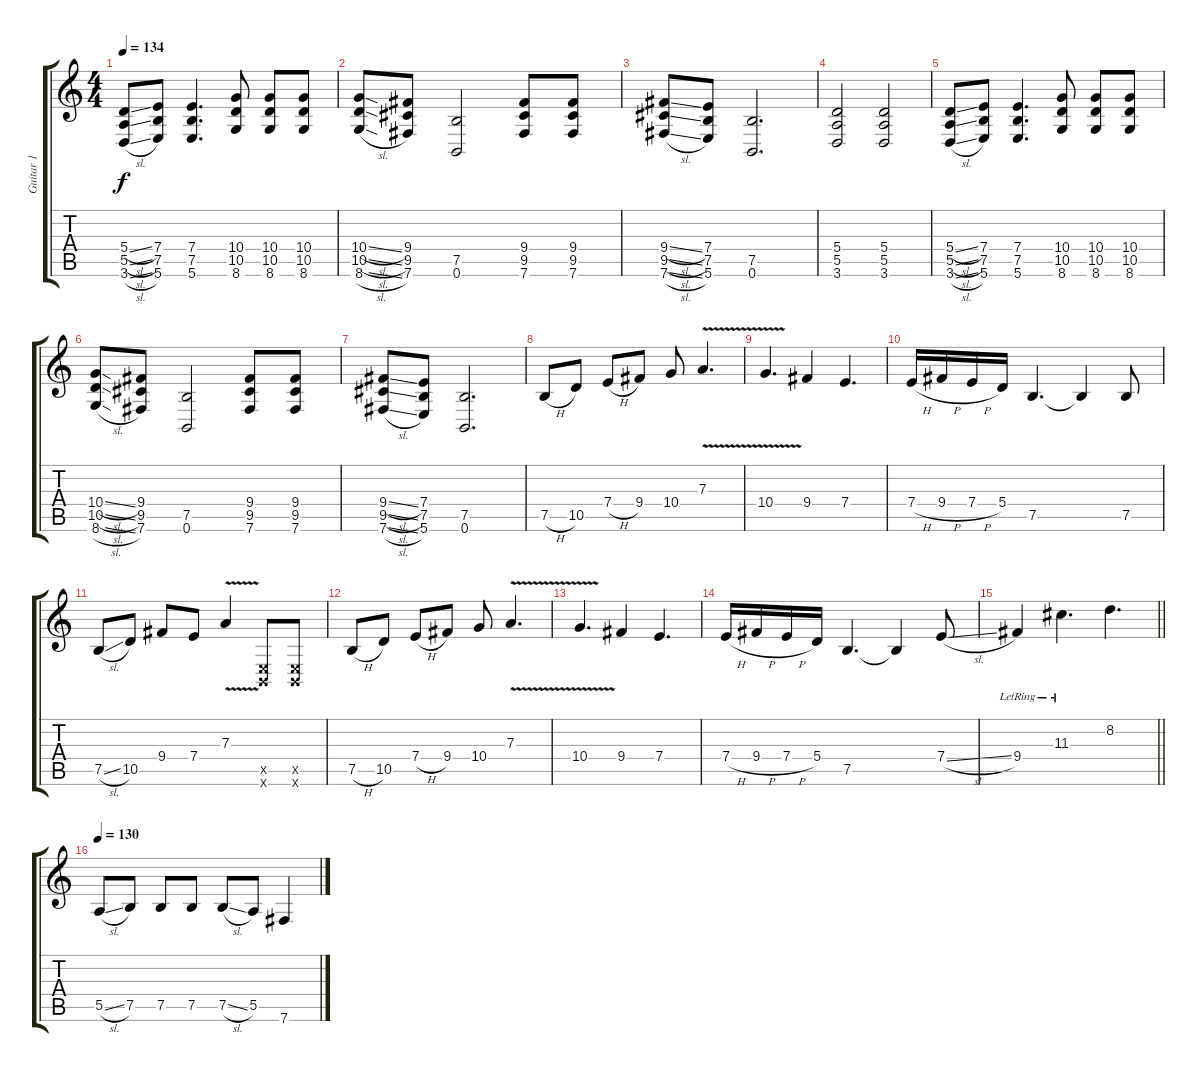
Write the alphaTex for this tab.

\track ("Guitar 1" "Guitar 1") {instrument distortionguitar}
\staff {score tabs}
\tuning (B3 Gb3 D3 A2 E2 B1) {hide}
\ts (4 4)
\tempo 134
\clef g2
\ks c
(5.4{sl} 5.5{sl} 3.6{sl}).8{dy f} (7.4 7.5 5.6).8 (7.4 7.5 5.6).4{d} (10.4 10.5 8.6).8 (10.4 10.5 8.6).8 (10.4 10.5 8.6).8 |
(10.4{sl} 10.5{sl} 8.6{sl}).8 (9.4 9.5 7.6).8 (7.5 0.6).2 (9.4 9.5 7.6).8 (9.4 9.5 7.6).8 |
(9.4{sl} 9.5{sl} 7.6{sl}).8 (7.4 7.5 5.6).8 (7.5 0.6).2{d} |
(5.4 5.5 3.6).2 (5.4 5.5 3.6).2 |
(5.4{sl} 5.5{sl} 3.6{sl}).8 (7.4 7.5 5.6).8 (7.4 7.5 5.6).4{d} (10.4 10.5 8.6).8 (10.4 10.5 8.6).8 (10.4 10.5 8.6).8 |
(10.4{sl} 10.5{sl} 8.6{sl}).8 (9.4 9.5 7.6).8 (7.5 0.6).2 (9.4 9.5 7.6).8 (9.4 9.5 7.6).8 |
(9.4{sl} 9.5{sl} 7.6{sl}).8 (7.4 7.5 5.6).8 (7.5 0.6).2{d} |
7.5{h}.8 10.5.8 7.4{h}.8 9.4.8 10.4.8 7.3{v}.4{d} |
10.4{v}.4{d} 9.4.4 7.4.4{d} |
7.4{h}.16 9.4{h}.16 7.4{h}.16 5.4.16 7.5.4{d} 7.5{t}.4 7.5.8 |
7.5{sl}.8 10.5.8 9.4.8 7.4.8 7.3{v}.4 (0.5{x} 0.6{x}).8 (0.5{x} 0.6{x}).8 |
7.5{h}.8 10.5.8 7.4{h}.8 9.4.8 10.4.8 7.3{v}.4{d} |
10.4{v}.4{d} 9.4.4 7.4.4{d} |
7.4{h}.16 9.4{h}.16 7.4{h}.16 5.4.16 7.5.4{d} 7.5{t}.4 7.4{sl}.8 |
\barLineRight lightlight
9.4{lr}.4 11.3{lr}.4{d} 8.2.4{d} |
\tempo 130
5.5{sl}.8{instrument overdrivenguitar} 7.5.8 7.5.8 7.5.8 7.5{sl}.8 5.5.8 7.6.4
